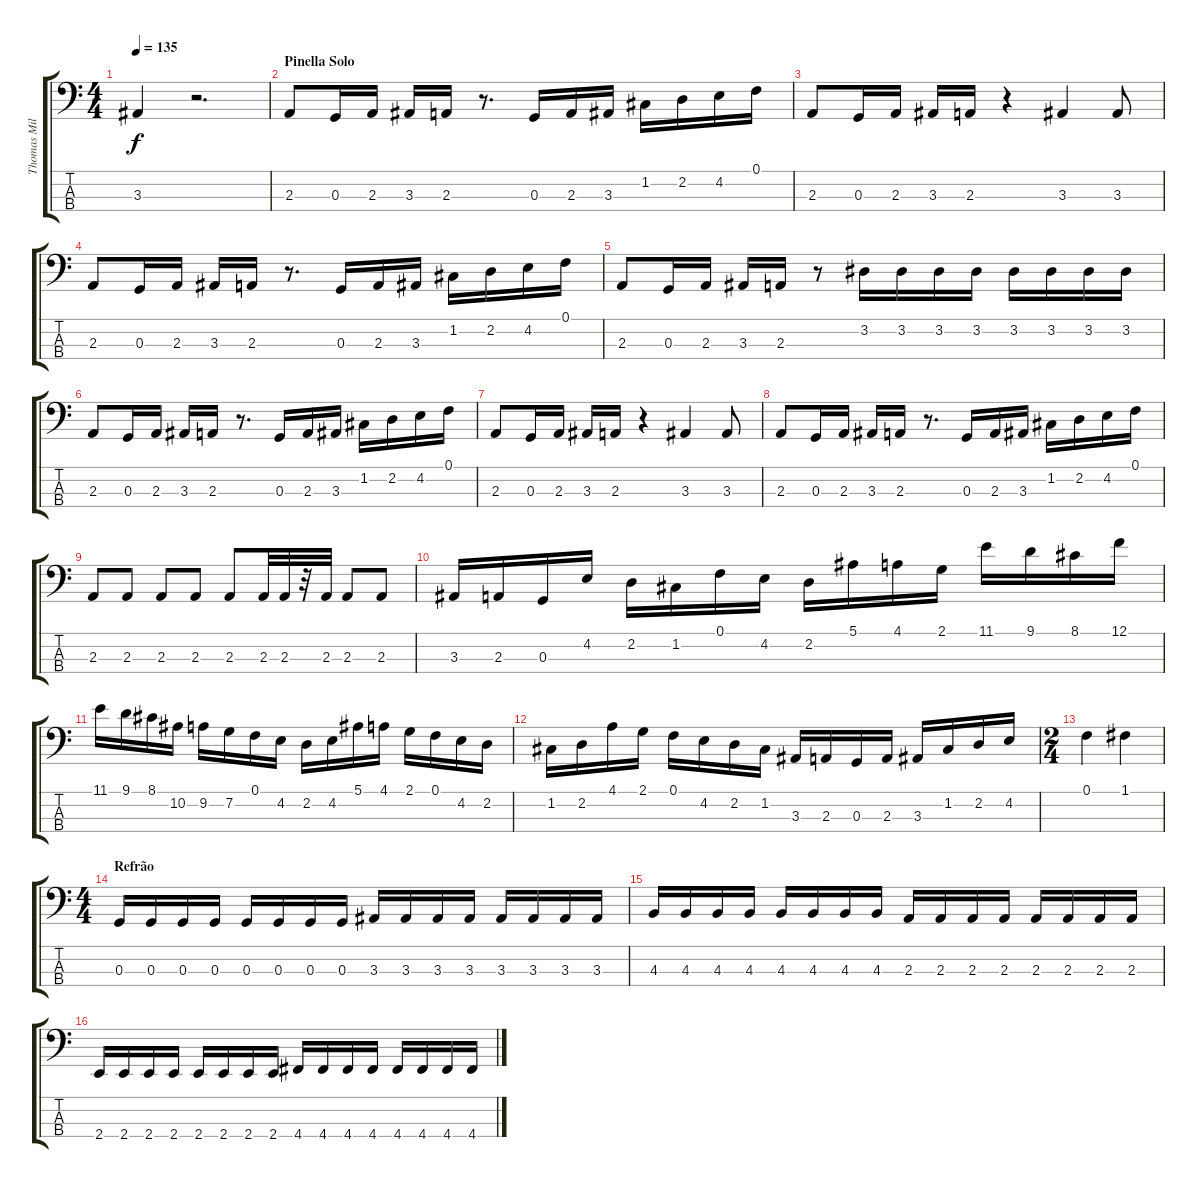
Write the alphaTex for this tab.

\track ("Thomas Miller" "Thomas Mil") {instrument electricbassfinger}
\staff {score tabs}
\tuning (F2 C2 G1 D1) {hide}
\ts (4 4)
\tempo 135
\clef f4
\ks c
3.3.4{dy f} r.2{d} |
\section ("" "Pinella Solo")
2.3.8 0.3.16 2.3.16 3.3.16 2.3.16 r.8{d} 0.3.16 2.3.16 3.3.16 1.2.16 2.2.16 4.2.16 0.1.16 |
2.3.8 0.3.16 2.3.16 3.3.16 2.3.16 r.4 3.3.4 3.3.8 |
2.3.8 0.3.16 2.3.16 3.3.16 2.3.16 r.8{d} 0.3.16 2.3.16 3.3.16 1.2.16 2.2.16 4.2.16 0.1.16 |
2.3.8 0.3.16 2.3.16 3.3.16 2.3.16 r.8 3.2.16 3.2.16 3.2.16 3.2.16 3.2.16 3.2.16 3.2.16 3.2.16 |
2.3.8 0.3.16 2.3.16 3.3.16 2.3.16 r.8{d} 0.3.16 2.3.16 3.3.16 1.2.16 2.2.16 4.2.16 0.1.16 |
2.3.8 0.3.16 2.3.16 3.3.16 2.3.16 r.4 3.3.4 3.3.8 |
2.3.8 0.3.16 2.3.16 3.3.16 2.3.16 r.8{d} 0.3.16 2.3.16 3.3.16 1.2.16 2.2.16 4.2.16 0.1.16 |
2.3.8 2.3.8 2.3.8 2.3.8 2.3.8 2.3.32 2.3.32 r.32 2.3.32 2.3.8 2.3.8 |
3.3.16 2.3.16 0.3.16 4.2.16 2.2.16 1.2.16 0.1.16 4.2.16 2.2.16 5.1.16 4.1.16 2.1.16 11.1.16 9.1.16 8.1.16 12.1.16 |
11.1.16 9.1.16 8.1.16 10.2.16 9.2.16 7.2.16 0.1.16 4.2.16 2.2.16 4.2.16 5.1.16 4.1.16 2.1.16 0.1.16 4.2.16 2.2.16 |
1.2.16 2.2.16 4.1.16 2.1.16 0.1.16 4.2.16 2.2.16 1.2.16 3.3.16 2.3.16 0.3.16 2.3.16 3.3.16 1.2.16 2.2.16 4.2.16 |
\ts (2 4)
0.1.4 1.1.4 |
\ts (4 4)
\section ("" "Refrão")
0.3.16 0.3.16 0.3.16 0.3.16 0.3.16 0.3.16 0.3.16 0.3.16 3.3.16 3.3.16 3.3.16 3.3.16 3.3.16 3.3.16 3.3.16 3.3.16 |
4.3.16 4.3.16 4.3.16 4.3.16 4.3.16 4.3.16 4.3.16 4.3.16 2.3.16 2.3.16 2.3.16 2.3.16 2.3.16 2.3.16 2.3.16 2.3.16 |
2.4.16 2.4.16 2.4.16 2.4.16 2.4.16 2.4.16 2.4.16 2.4.16 4.4.16 4.4.16 4.4.16 4.4.16 4.4.16 4.4.16 4.4.16 4.4.16
